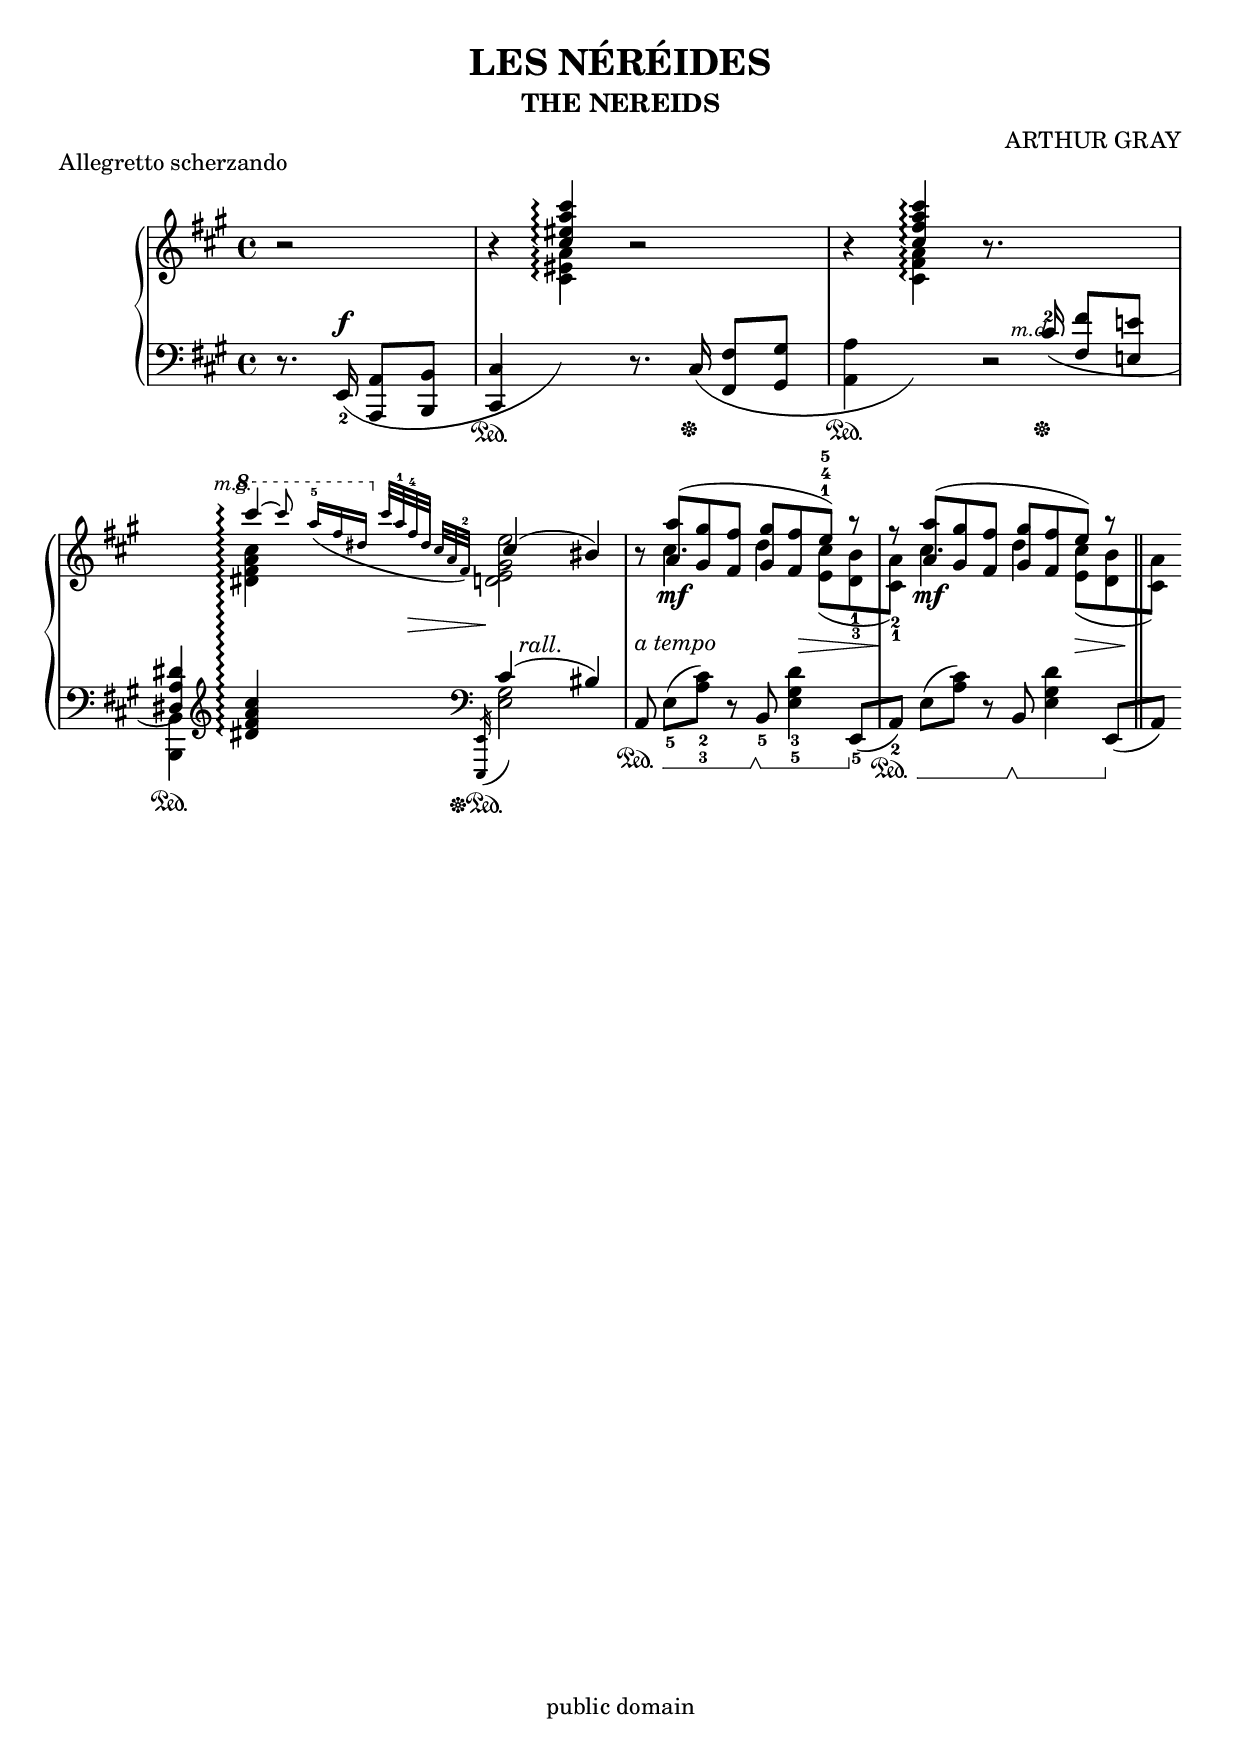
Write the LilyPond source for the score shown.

\version "2.9.16"

\header {
    composer = "ARTHUR GRAY"
    title = "LES NÉRÉIDES"
    subtitle = "THE NEREIDS"
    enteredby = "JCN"
    piece = "Allegretto scherzando"
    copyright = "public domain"
}

%{

Nastiest piece of competition at
http://www.orphee.com/comparison/study.html, see
http://www.orphee.com/comparison/gray.pdf

Lines that contain tweaks (10 currently, not counting reverts) are
marked with %tweak

possibly more impressive to render without tweaks?

  grep -v tweak input/les-nereides.ly >> lnnt.ly
  lilypond lnnt.ly

%}

treble = \new Voice \relative c''{
    \key a \major
    r2
    | %2
    \stemUp
    r4 <cis eis a cis>\arpeggio r2
    | %3
    r4 <cis fis a cis>\arpeggio r8.

    \change Staff=bass

    \once\override TextScript  #'extra-offset = #'(-3 . -4) %tweak
    
    cis,16^2(^\markup {\small \italic "m.d." }\sustainUp
    <fis fis,>8 <e! e,!>
    | %4
    <dis, a' dis>4)\sustainDown
    
    \change Staff=treble
    
    \slurUp
    \set PianoStaff.connectArpeggios = ##t

    #(set-octavation 1)

    \once\override TextScript  #'extra-offset = #'(-3 . -2) %tweak
	    
    \tieUp
    cis''''4^\markup { \small \italic "m.g." }\arpeggio~
    \grace {
        cis8
	\revert Stem #'direction
	
	a16[-5_( fis dis]
	#(set-octavation 0)
	
	cis32[ a-1 fis-4 dis]   cis[ a  fis)-2]
				% the small grace in lower staff comes after us
	s32
    }


    \stemUp
    cis'4( bis)

    | %5
    r8 <a' a,>8(\mf <gis gis,> <fis fis,>
    
    % \fingerUp
    \override Fingering  #'direction = #UP
    
    <gis gis,> <fis fis,> e)-1-4-5 r

    | %6
    r <a a,>8(\mf <gis gis,> <fis fis,>
    <gis gis,> <fis fis,>  e) r
    
    | %7
    \bar "||"
}

trebleTwo = \new Voice \relative c''{
    \stemDown
    \slurDown
    % \fingerDown
    \override Fingering  #'direction = #DOWN
    s2
    | %1
    s1*2
    | %4
    s4
    <cis' a fis dis>4\arpeggio
    <e, gis, e d!>2
    | %5
    s8 cis4. d4
    % fair to count as one tweak?
    \override Fingering #'add-stem-support = ##t %tweak
    \override Fingering #'padding = #0.15
    \override Fingering #'slur-padding = #0.1
    <cis e,>8[( <d,_3 b'_1>
    | %6
    <cis_1 a'_2>)] cis'4. d4 
    <cis e,>8[( <b d,>
    | %7
    <a cis,>)]
}

bass = \new Voice \relative c{
    \partial 2
    \key a \major
    
    \slurDown
    \dynamicUp

    r8. e,16(\f_2 <a a,>8[ <b b,>]
    | %2
    \override Staff.SustainPedalLineSpanner #'staff-padding = #5 %tweak
			   
    <cis cis,>4\sustainDown
    \change Staff=treble
    \stemDown
    <a'' eis cis>4)\arpeggio
    
    \change Staff=bass
    \stemNeutral
    
    r8. cis,,16(\sustainUp <fis fis,>8 <gis gis,>
    
    | %3
%    \once \override Stem  #'length = #6 %tweak
    <a a,>4\sustainDown
    \change Staff=treble
			
    \stemNeutral
    \stemDown    
    <a' fis cis>)\arpeggio
    \change Staff=bass
    \stemNeutral
    r2
    
    | %4
    \stemDown
    <b,, b,>4
    \clef treble
    \stemNeutral
    <<
        %urg: staff-change: ! on dis
        <cis'' a fis dis!>\arpeggio
    >>
    
    \grace {
	\override Stem  #'stroke-style = #"grace"
  
        s8
        s16 s s
 	s32 s s
	s s s
	\clef bass
	<e,,, e,>32(\sustainUp\sustainDown
    
	\revert Stem #'stroke-style
    }
    <gis' e>2)
    
    | %5
    \slurUp
    
    % \fingerDown
    \override Fingering  #'direction = #DOWN

			   
    \override Staff.SustainPedalLineSpanner #'staff-padding = #3.5 %tweak
    \set Staff.pedalSustainStyle = #'mixed
    %%a,8 e'[-5(<a-2 cis-3>])

			   
    a,8\sustainDown e'[-5(<a cis>])-2-3
    %%r b,-5 <e-3 gis-5 d'>4
    r b,-5\sustainUp\sustainDown <e gis d'>4-3-5
    \slurNeutral
    e,8[-5(\sustainUp
    
    | %6
    a)-2]\sustainDown
    \slurUp
    e'[(<a cis>)] r b,\sustainUp\sustainDown <e gis d'>4
    \slurNeutral
    e,8[(\sustainUp
    
    | %7
    a)]
}

bassTwo = \new Voice \relative c{
    \skip 2
    \skip 1*2
    \skip 2

    \stemUp
    \slurUp

    cis'4( bis)
}

middleDynamics = {
    \override Dynamics.TextScript  #'padding = #-1 %tweak
    s2
    s1*2
    | %4
    s2
    \grace {
	s8
	s16 s s
	s32 s
	\once\override Dynamics.Hairpin  #'extra-offset = #'(0 . 2) %tweak
	s\> s
	s32 s s s\!
    
    }
    \fatText
    s32 s-"rall." s s s8 s4
    \emptyText
    | %5
    s2-"a tempo" s8
    \once\override Dynamics.Hairpin  #'extra-offset = #'(1 . 0) %tweak
    s \> s s
    | %6 
    s8\!
    s2 s8 s\> s
    | %7
    s8\!
}

theScore = \score{
    \context PianoStaff <<
        \new Staff = "treble" <<
	    \treble
	    \trebleTwo
        >>
	\new Dynamics <<
	    \middleDynamics
	>>
        \new Staff = "bass" <<
	    \clef bass
	    \bass
	    \bassTwo
        >>
    >>
    \layout {
	\context {
	    \Score
	    pedalSustainStrings = #'("Ped." "*Ped." "*")
	    \remove Bar_number_engraver
        }
	\context {
	    \type "Engraver_group"
	    \name Dynamics
	    \consists "Output_property_engraver"
	    \override VerticalAxisGroup #'minimum-Y-extent = #'(-1 . 1)

	    \consists "Script_engraver"
	    \consists "Dynamic_engraver"
	    \consists "Text_engraver"

	    %%\override TextScript #'font-size = #1
	    \override TextScript #'font-shape = #'italic

	    \consists "Skip_event_swallow_translator"

	    \consists "Axis_group_engraver"
    	}

	\context {
	    \PianoStaff
	    \accepts Dynamics
	    \override VerticalAlignment #'forced-distance = #7
        }
    }
}
			   
\book{
    \score { \theScore }
}
    
%%% Local variables:
%%% coding: utf-8
%%% LilyPond-indent-level:2
%%% End:

